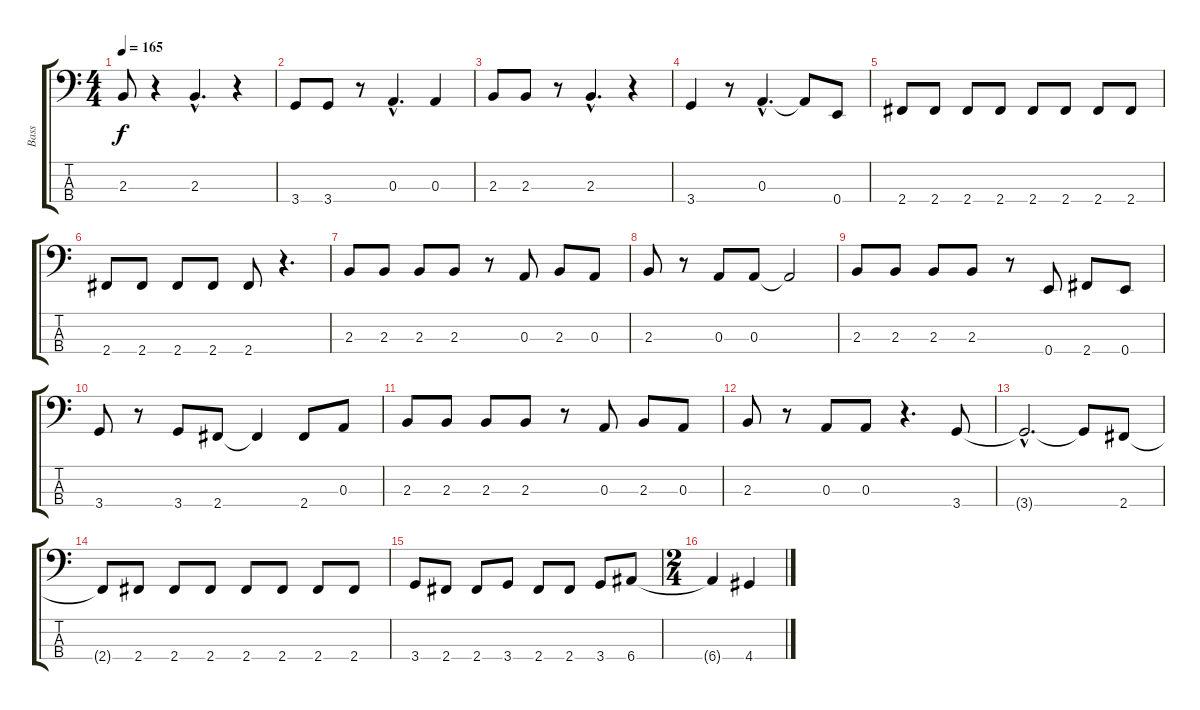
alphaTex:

\track ("Bass" "Bass") {instrument electricbassfinger}
\staff {score tabs}
\tuning (G2 D2 A1 E1) {hide}
\ts (4 4)
\tempo 165
\clef f4
\ks c
2.3.8{dy f} r.4 2.3{hac}.4{d} r.4 |
3.4.8 3.4.8 r.8 0.3{hac}.4{d} 0.3.4 |
2.3.8 2.3.8 r.8 2.3{hac}.4{d} r.4 |
3.4.4 r.8 0.3{hac}.4{d} 0.3{t}.8 0.4.8 |
2.4.8 2.4.8 2.4.8 2.4.8 2.4.8 2.4.8 2.4.8 2.4.8 |
2.4.8 2.4.8 2.4.8 2.4.8 2.4.8 r.4{d} |
2.3.8 2.3.8 2.3.8 2.3.8 r.8 0.3.8 2.3.8 0.3.8 |
2.3.8 r.8 0.3.8 0.3.8 0.3{t}.2 |
2.3.8 2.3.8 2.3.8 2.3.8 r.8 0.4.8 2.4.8 0.4.8 |
3.4.8 r.8 3.4.8 2.4.8 2.4{t}.4 2.4.8 0.3.8 |
2.3.8 2.3.8 2.3.8 2.3.8 r.8 0.3.8 2.3.8 0.3.8 |
2.3.8 r.8 0.3.8 0.3.8 r.4{d} 3.4.8 |
3.4{hac t}.2{d} 3.4{t}.8 2.4.8 |
2.4{t}.8 2.4.8 2.4.8 2.4.8 2.4.8 2.4.8 2.4.8 2.4.8 |
3.4.8 2.4.8 2.4.8 3.4.8 2.4.8 2.4.8 3.4.8 6.4.8 |
\ts (2 4)
6.4{t}.4 4.4.4
